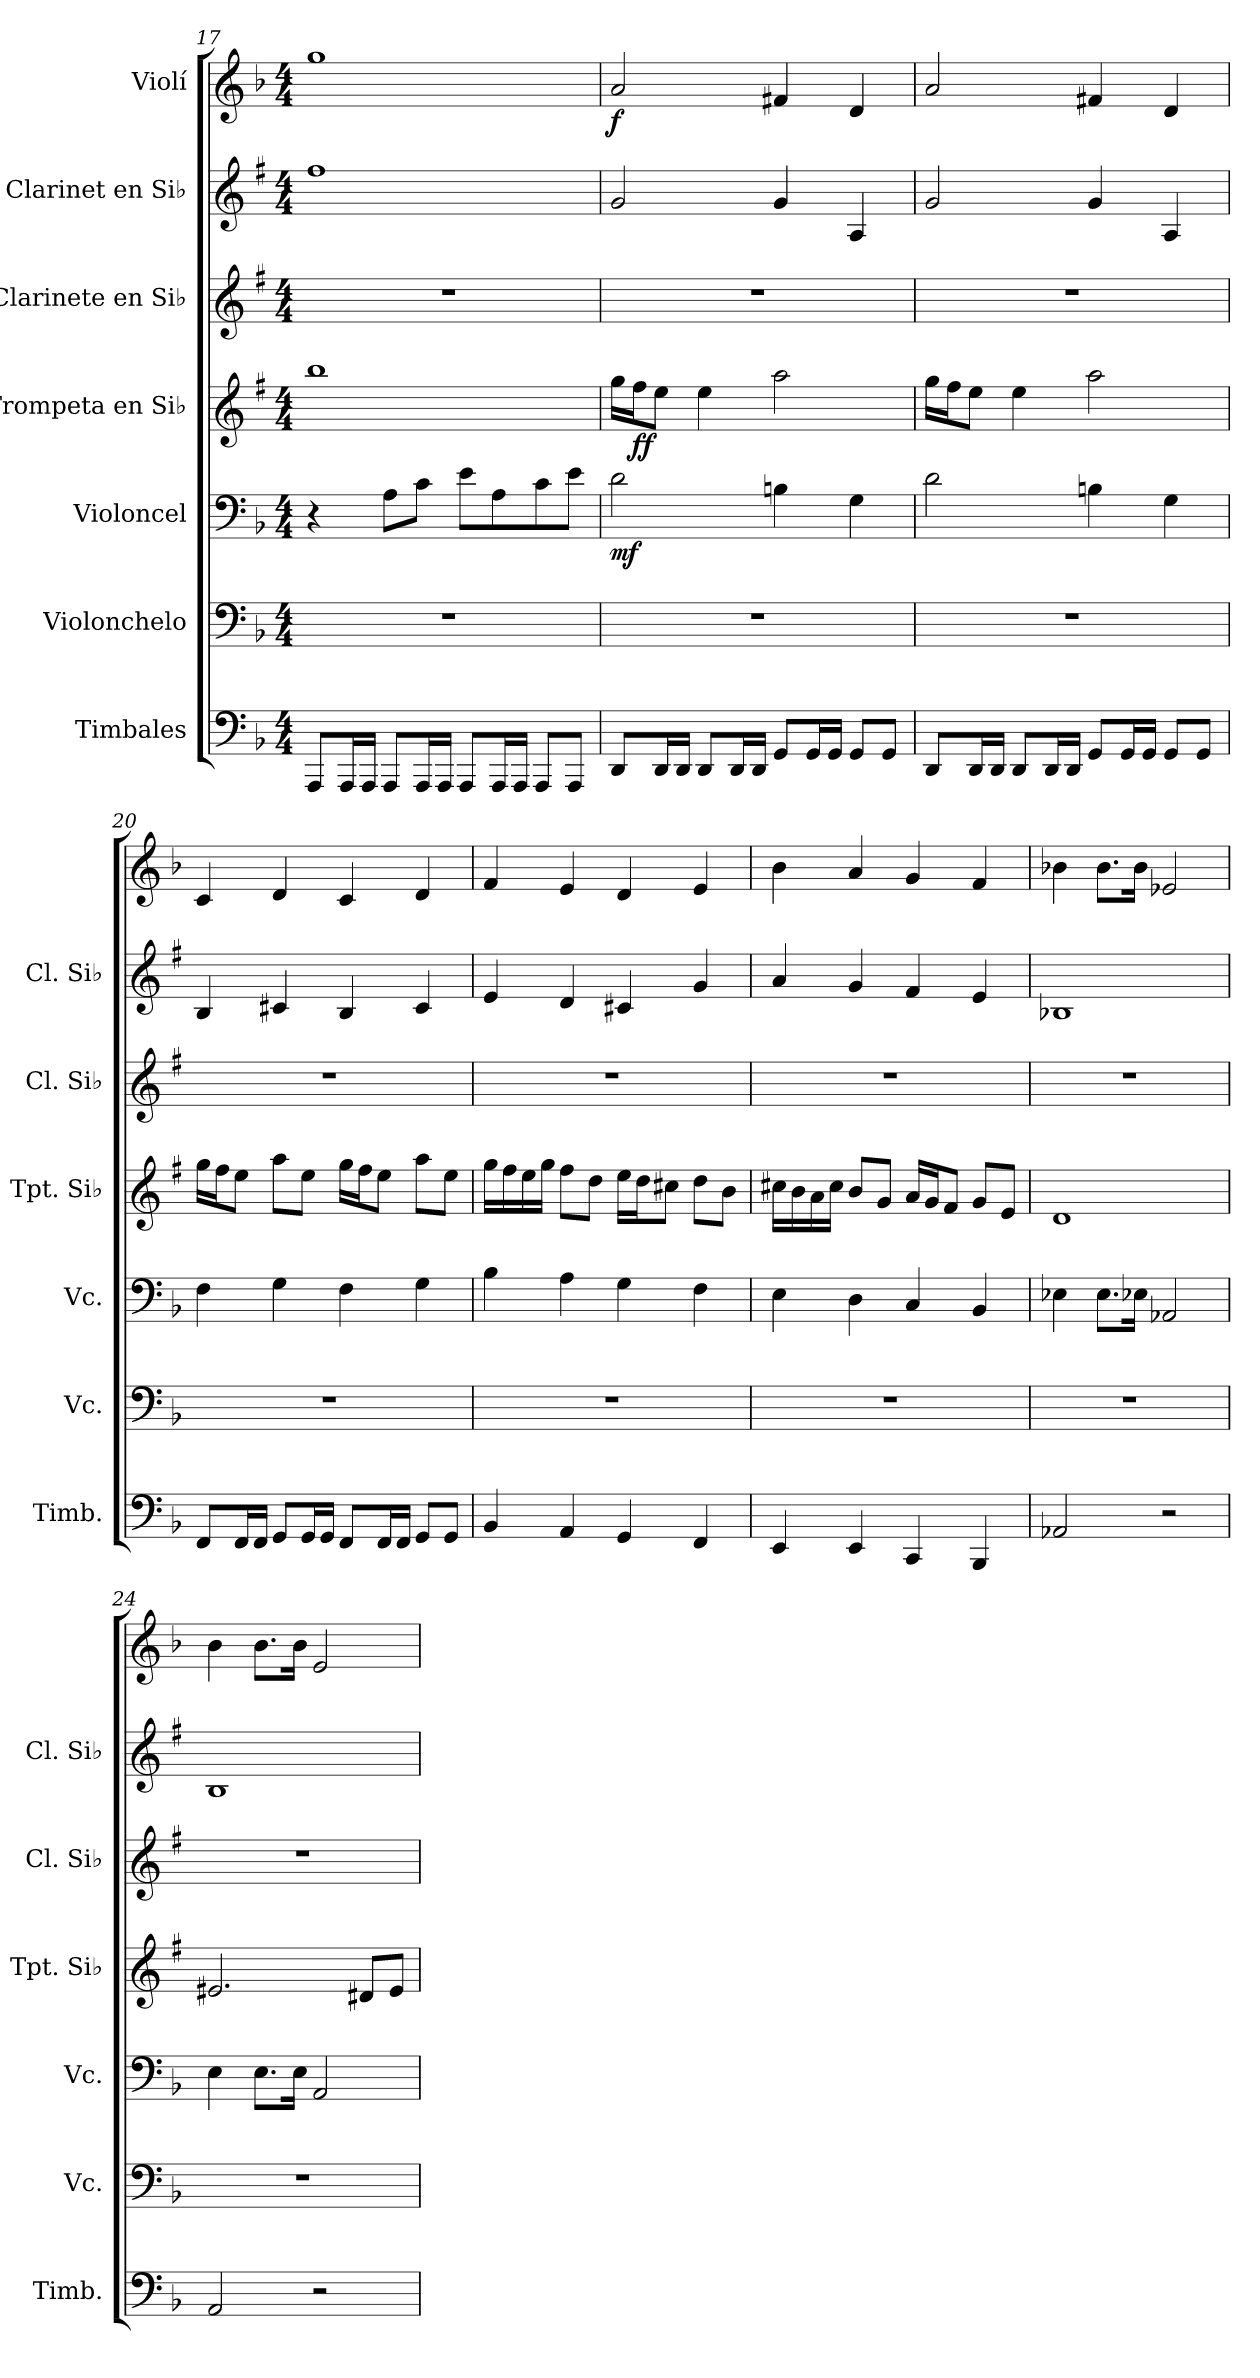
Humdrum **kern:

**kern	**kern	**kern	**dynam	**kern	**dynam	**kern	**kern	**kern	**dynam
*part7	*part6	*part5	*part5	*part4	*part4	*part3	*part2	*part1	*part1
*staff7	*staff6	*staff5	*staff5	*staff4	*staff4	*staff3	*staff2	*staff1	*staff1
*I"Timbales	*I"Violonchelo	*I"Violoncel	*	*I"Trompeta en Si♭	*	*I"Clarinete en Si♭	*I"Clarinet en Si♭	*I"Violí	*
*I'Timb.	*I'Vc.	*I'Vc.	*	*I'Tpt. Si♭	*	*I'Cl. Si♭	*I'Cl. Si♭	*	*
!!LO:LB:g=z
*clefF4	*clefF4	*clefF4	*	*clefG2	*	*clefG2	*clefG2	*clefG2	*
*	*	*	*	*ITrd1c2	*	*ITrd1c2	*ITrd1c2	*	*
*k[b-]	*k[b-]	*k[b-]	*	*k[b-]	*	*k[b-]	*k[b-]	*k[b-]	*
*M4/4	*M4/4	*M4/4	*	*M4/4	*	*M4/4	*M4/4	*M4/4	*
=17	=17	=17	=17	=17	=17	=17	=17	=17	=17
8AAA/L	1r	4r	.	1aa	.	1r	1ee	1gg	.
16AAA/L	.	.	.	.	.	.	.	.	.
16AAA/JJ	.	.	.	.	.	.	.	.	.
8AAA/L	.	8A\L	.	.	.	.	.	.	.
16AAA/L	.	8c\J	.	.	.	.	.	.	.
16AAA/JJ	.	.	.	.	.	.	.	.	.
8AAA/L	.	8e\L	.	.	.	.	.	.	.
16AAA/L	.	8A\	.	.	.	.	.	.	.
16AAA/JJ	.	.	.	.	.	.	.	.	.
8AAA/L	.	8c\	.	.	.	.	.	.	.
8AAA/J	.	8e\J	.	.	.	.	.	.	.
=18	=18	=18	=18	=18	=18	=18	=18	=18	=18
!	!	!	!LO:DY:b	!	!	!	!	!	!LO:DY:b
8DD/L	1r	2d\	mf	16ff\LL	.	1r	2f/	2a/	f
!	!	!	!	!	!LO:DY:b	!	!	!	!
.	.	.	.	16ee\J	ff	.	.	.	.
16DD/L	.	.	.	8dd\J	.	.	.	.	.
16DD/JJ	.	.	.	.	.	.	.	.	.
8DD/L	.	.	.	4dd\	.	.	.	.	.
16DD/L	.	.	.	.	.	.	.	.	.
16DD/JJ	.	.	.	.	.	.	.	.	.
8GG/L	.	4Bn\	.	2gg\	.	.	4f/	4f#X/	.
16GG/L	.	.	.	.	.	.	.	.	.
16GG/JJ	.	.	.	.	.	.	.	.	.
8GG/L	.	4G\	.	.	.	.	4G/	4d/	.
8GG/J	.	.	.	.	.	.	.	.	.
!!LO:PB:g=z
=19	=19	=19	=19	=19	=19	=19	=19	=19	=19
8DD/L	1r	2d\	.	16ff\LL	.	1r	2f/	2a/	.
.	.	.	.	16ee\J	.	.	.	.	.
16DD/L	.	.	.	8dd\J	.	.	.	.	.
16DD/JJ	.	.	.	.	.	.	.	.	.
8DD/L	.	.	.	4dd\	.	.	.	.	.
16DD/L	.	.	.	.	.	.	.	.	.
16DD/JJ	.	.	.	.	.	.	.	.	.
8GG/L	.	4Bn\	.	2gg\	.	.	4f/	4f#X/	.
16GG/L	.	.	.	.	.	.	.	.	.
16GG/JJ	.	.	.	.	.	.	.	.	.
8GG/L	.	4G\	.	.	.	.	4G/	4d/	.
8GG/J	.	.	.	.	.	.	.	.	.
=20	=20	=20	=20	=20	=20	=20	=20	=20	=20
8FF/L	1r	4F\	.	16ff\LL	.	1r	4A/	4c/	.
.	.	.	.	16ee\J	.	.	.	.	.
16FF/L	.	.	.	8dd\J	.	.	.	.	.
16FF/JJ	.	.	.	.	.	.	.	.	.
8GG/L	.	4G\	.	8gg\L	.	.	4Bn/	4d/	.
16GG/L	.	.	.	8dd\J	.	.	.	.	.
16GG/JJ	.	.	.	.	.	.	.	.	.
8FF/L	.	4F\	.	16ff\LL	.	.	4A/	4c/	.
.	.	.	.	16ee\J	.	.	.	.	.
16FF/L	.	.	.	8dd\J	.	.	.	.	.
16FF/JJ	.	.	.	.	.	.	.	.	.
8GG/L	.	4G\	.	8gg\L	.	.	4B/	4d/	.
8GG/J	.	.	.	8dd\J	.	.	.	.	.
!!LO:LB:g=z
=21	=21	=21	=21	=21	=21	=21	=21	=21	=21
4BB-/	1r	4B-\	.	16ff\LL	.	1r	4d/	4f/	.
.	.	.	.	16ee\	.	.	.	.	.
.	.	.	.	16dd\	.	.	.	.	.
.	.	.	.	16ff\JJ	.	.	.	.	.
4AA/	.	4A\	.	8ee\L	.	.	4c/	4e/	.
.	.	.	.	8cc\J	.	.	.	.	.
4GG/	.	4G\	.	16dd\LL	.	.	4Bn/	4d/	.
.	.	.	.	16cc\J	.	.	.	.	.
.	.	.	.	8bn\J	.	.	.	.	.
4FF/	.	4F\	.	8cc\L	.	.	4f/	4e/	.
.	.	.	.	8a\J	.	.	.	.	.
=22	=22	=22	=22	=22	=22	=22	=22	=22	=22
4EE/	1r	4E\	.	16bn\LL	.	1r	4g/	4b-\	.
.	.	.	.	16a\	.	.	.	.	.
.	.	.	.	16g\	.	.	.	.	.
.	.	.	.	16b\JJ	.	.	.	.	.
4EE/	.	4D\	.	8a/L	.	.	4f/	4a/	.
.	.	.	.	8f/J	.	.	.	.	.
4CC/	.	4C/	.	16g/LL	.	.	4e/	4g/	.
.	.	.	.	16f/J	.	.	.	.	.
.	.	.	.	8e/J	.	.	.	.	.
4BBB-/	.	4BB-/	.	8f/L	.	.	4d/	4f/	.
.	.	.	.	8d/J	.	.	.	.	.
=23	=23	=23	=23	=23	=23	=23	=23	=23	=23
2AA-X/	1r	4E-X\	.	1c	.	1r	1A-X	4b-X\	.
.	.	8.E-\L	.	.	.	.	.	8.b-\L	.
.	.	16E-X\Jk	.	.	.	.	.	16b-\Jk	.
2r	.	2AA-X/	.	.	.	.	.	2e-X/	.
=24	=24	=24	=24	=24	=24	=24	=24	=24	=24
2AA/	1r	4E\	.	2.d#X/	.	1r	1A	4b-\	.
.	.	8.E\L	.	.	.	.	.	8.b-\L	.
.	.	16E\Jk	.	.	.	.	.	16b-\Jk	.
2r	.	2AA/	.	.	.	.	.	2e/	.
.	.	.	.	8c#X/L	.	.	.	.	.
.	.	.	.	8d#/J	.	.	.	.	.
=	=	=	=	=	=	=	=	=	=
*-	*-	*-	*-	*-	*-	*-	*-	*-	*-
